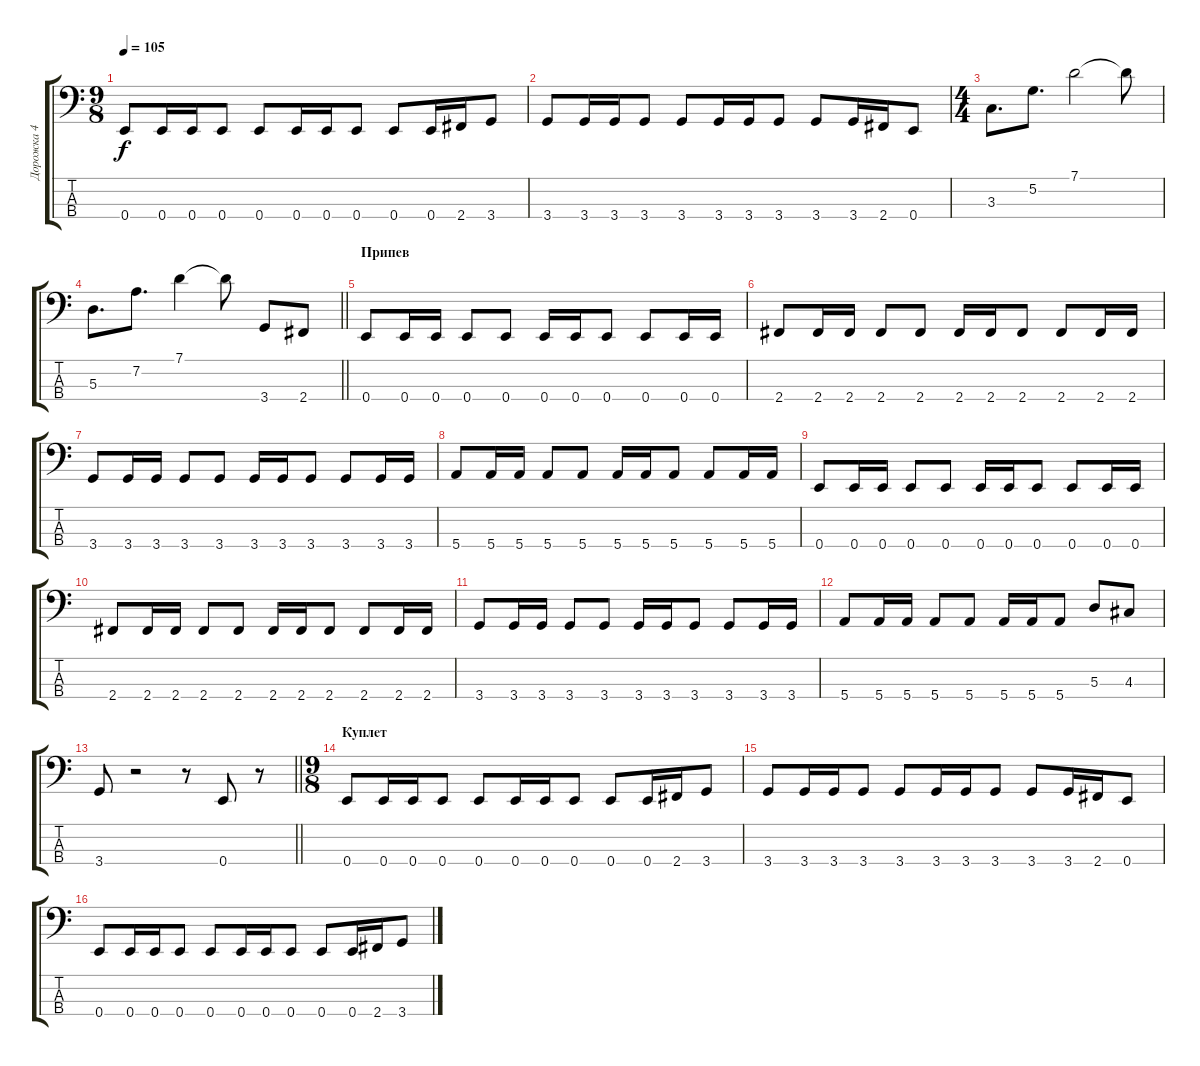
\track ("Дорожка 4" "Дорожка 4") {instrument electricbassfinger}
\staff {score tabs}
\tuning (G2 D2 A1 E1) {hide}
\ts (9 8)
\tempo 105
\clef f4
\ks c
0.4.8{dy f} 0.4.16 0.4.16 0.4.8 0.4.8 0.4.16 0.4.16 0.4.8 0.4.8 0.4.16 2.4.16 3.4.8 |
3.4.8 3.4.16 3.4.16 3.4.8 3.4.8 3.4.16 3.4.16 3.4.8 3.4.8 3.4.16 2.4.16 0.4.8 |
\ts (4 4)
3.3.8{d} 5.2.8{d} 7.1.2 7.1{t}.8 |
\barLineRight lightlight
5.3.8{d} 7.2.8{d} 7.1.4 7.1{t}.8 3.4.8 2.4.8 |
\section ("" "Припев")
0.4.8 0.4.16 0.4.16 0.4.8 0.4.8 0.4.16 0.4.16 0.4.8 0.4.8 0.4.16 0.4.16 |
2.4.8 2.4.16 2.4.16 2.4.8 2.4.8 2.4.16 2.4.16 2.4.8 2.4.8 2.4.16 2.4.16 |
3.4.8 3.4.16 3.4.16 3.4.8 3.4.8 3.4.16 3.4.16 3.4.8 3.4.8 3.4.16 3.4.16 |
5.4.8 5.4.16 5.4.16 5.4.8 5.4.8 5.4.16 5.4.16 5.4.8 5.4.8 5.4.16 5.4.16 |
0.4.8 0.4.16 0.4.16 0.4.8 0.4.8 0.4.16 0.4.16 0.4.8 0.4.8 0.4.16 0.4.16 |
2.4.8 2.4.16 2.4.16 2.4.8 2.4.8 2.4.16 2.4.16 2.4.8 2.4.8 2.4.16 2.4.16 |
3.4.8 3.4.16 3.4.16 3.4.8 3.4.8 3.4.16 3.4.16 3.4.8 3.4.8 3.4.16 3.4.16 |
5.4.8 5.4.16 5.4.16 5.4.8 5.4.8 5.4.16 5.4.16 5.4.8 5.3.8 4.3.8 |
\barLineRight lightlight
3.4.8 r.2 r.8 0.4.8 r.8 |
\ts (9 8)
\section ("" "Куплет")
0.4.8 0.4.16 0.4.16 0.4.8 0.4.8 0.4.16 0.4.16 0.4.8 0.4.8 0.4.16 2.4.16 3.4.8 |
3.4.8 3.4.16 3.4.16 3.4.8 3.4.8 3.4.16 3.4.16 3.4.8 3.4.8 3.4.16 2.4.16 0.4.8 |
0.4.8 0.4.16 0.4.16 0.4.8 0.4.8 0.4.16 0.4.16 0.4.8 0.4.8 0.4.16 2.4.16 3.4.8
